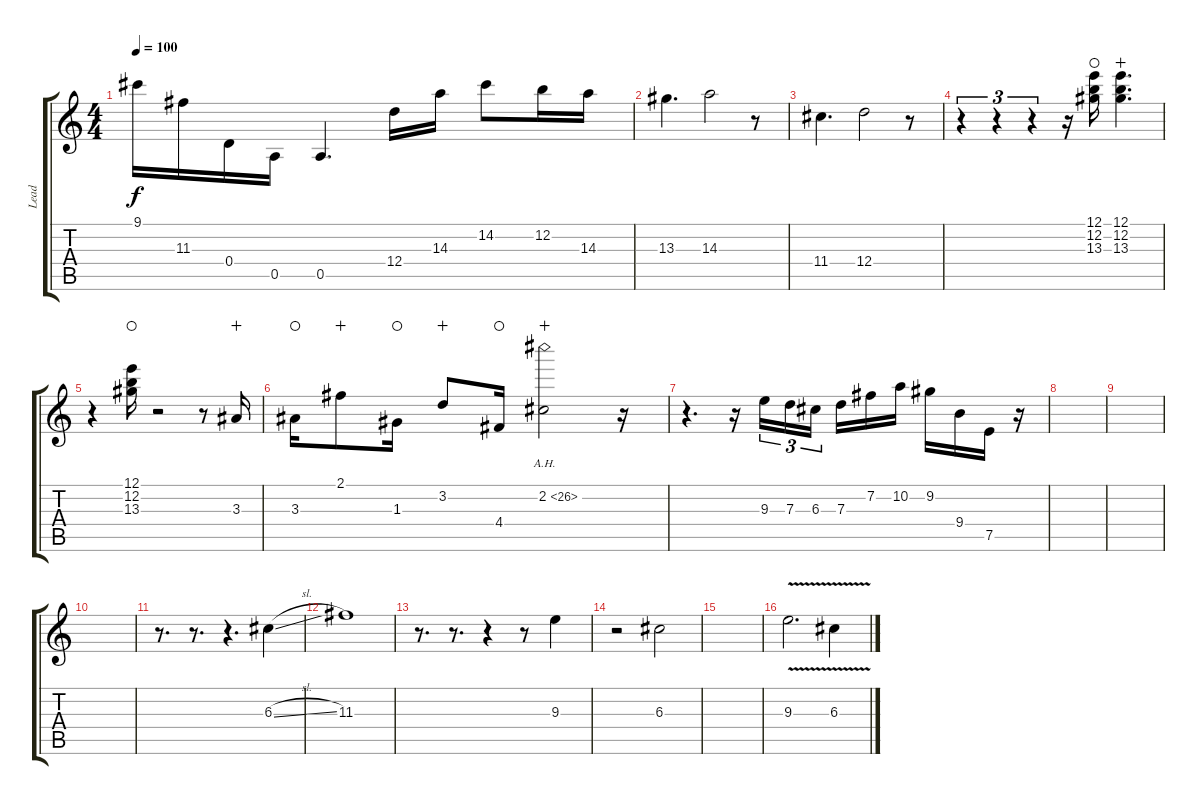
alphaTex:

\track ("Lead" "Lead") {instrument distortionguitar}
\staff {score tabs}
\tuning (E4 B3 G3 D3 A2 D2) {hide}
\ts (4 4)
\tempo 100
\clef g2
\ks c
9.1.16{dy f} 11.3.16 0.4.16 0.5.16 0.5.4{d} 12.4.16 14.3.16 14.2.8 12.2.16 14.3.16 |
13.3.4{d} 14.3.2 r.8 |
11.4.4{d} 12.4.2 r.8 |
r.4{tu (3 2)} r.4{tu (3 2)} r.4{tu (3 2)} r.16 (12.1 12.2 13.3).16{waho} (12.1 12.2 13.3).4{d wahc} |
r.4 (12.1 12.2 13.3).16{waho} r.2 r.8 3.3.16{wahc} |
3.3.16{waho} 2.1.8{wahc} 1.3.16{waho} 3.2.8{wahc} 4.4.16{waho} 2.2{ah 24}.2{wahc} r.16 |
r.4{d} r.16 9.3.16{tu (3 2)} 7.3.16{tu (3 2)} 6.3.16{tu (3 2) beam splitsecondary} 7.3.16 7.2.16 10.2.16 9.2.16 9.4.16 7.5.16 r.16 |
|
|
|
r.8{d} r.8{d} r.4{d} 6.3{sl}.4 |
11.3.1 |
r.8{d} r.8{d} r.4 r.8 9.3.4 |
r.2 6.3.2 |
|
9.3{v}.2{d instrument lead1square} 6.3{v}.4
